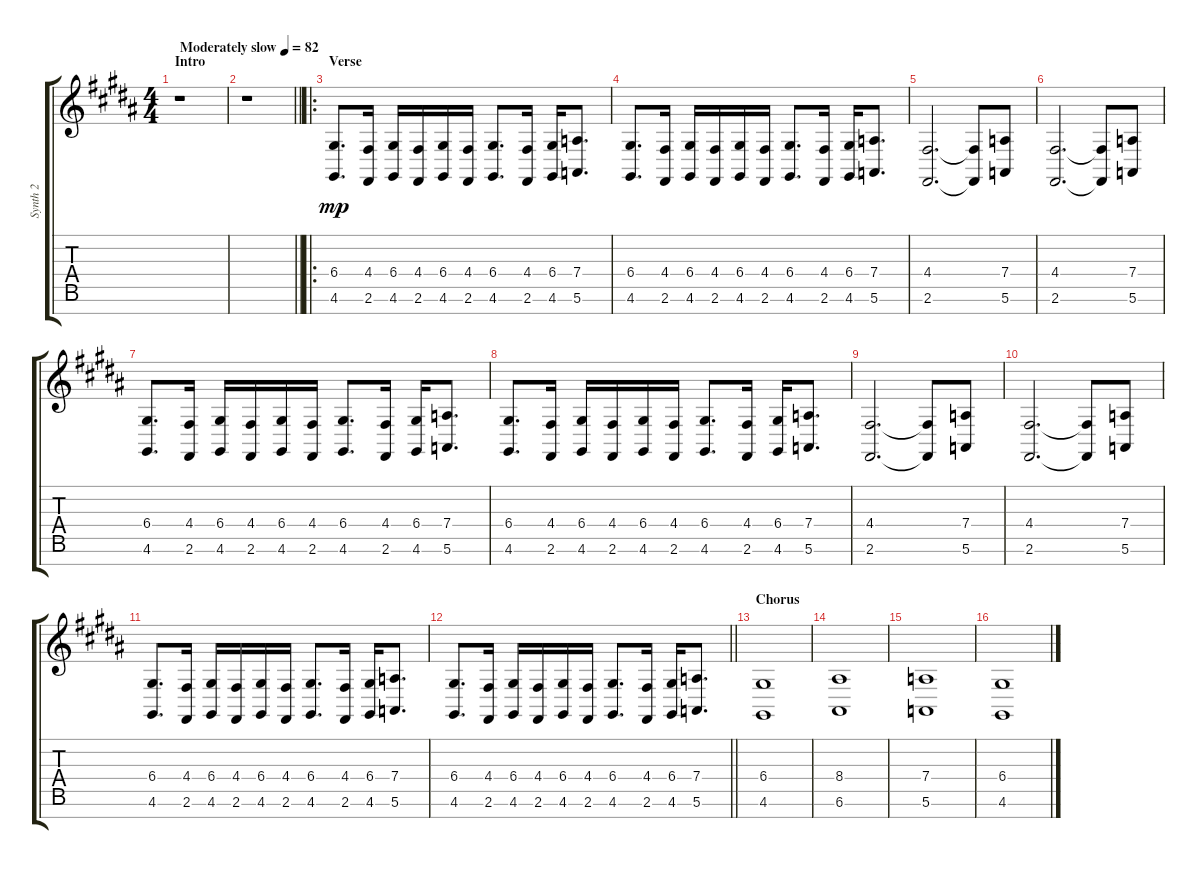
\track ("Synth 2" "Synth 2") {instrument lead1square}
\staff {score tabs}
\tuning (E4 B3 G3 D3 A2 E2 B1) {hide}
\ts (4 4)
\section ("" "Intro")
\tempo (82 "Moderately slow")
\clef g2
\ks b
r.1{dy mp instrument lead1square} |
\barLineRight lightlight
r.1 |
\ro
\section ("" "Verse")
(6.4 4.6).8{d} (4.4 2.6).16 (6.4 4.6).16 (4.4 2.6).16 (6.4 4.6).16 (4.4 2.6).16 (6.4 4.6).8{d} (4.4 2.6).16 (6.4 4.6).16 (7.4 5.6).8{d} |
(6.4 4.6).8{d} (4.4 2.6).16 (6.4 4.6).16 (4.4 2.6).16 (6.4 4.6).16 (4.4 2.6).16 (6.4 4.6).8{d} (4.4 2.6).16 (6.4 4.6).16 (7.4 5.6).8{d} |
(4.4 2.6).2{d} (4.4{t} 2.6{t}).8 (7.4 5.6).8 |
(4.4 2.6).2{d} (4.4{t} 2.6{t}).8 (7.4 5.6).8 |
(6.4 4.6).8{d} (4.4 2.6).16 (6.4 4.6).16 (4.4 2.6).16 (6.4 4.6).16 (4.4 2.6).16 (6.4 4.6).8{d} (4.4 2.6).16 (6.4 4.6).16 (7.4 5.6).8{d} |
(6.4 4.6).8{d} (4.4 2.6).16 (6.4 4.6).16 (4.4 2.6).16 (6.4 4.6).16 (4.4 2.6).16 (6.4 4.6).8{d} (4.4 2.6).16 (6.4 4.6).16 (7.4 5.6).8{d} |
(4.4 2.6).2{d} (4.4{t} 2.6{t}).8 (7.4 5.6).8 |
(4.4 2.6).2{d} (4.4{t} 2.6{t}).8 (7.4 5.6).8 |
(6.4 4.6).8{d} (4.4 2.6).16 (6.4 4.6).16 (4.4 2.6).16 (6.4 4.6).16 (4.4 2.6).16 (6.4 4.6).8{d} (4.4 2.6).16 (6.4 4.6).16 (7.4 5.6).8{d} |
\barLineRight lightlight
(6.4 4.6).8{d} (4.4 2.6).16 (6.4 4.6).16 (4.4 2.6).16 (6.4 4.6).16 (4.4 2.6).16 (6.4 4.6).8{d} (4.4 2.6).16 (6.4 4.6).16 (7.4 5.6).8{d} |
\section ("" "Chorus")
(6.4 4.6).1 |
(8.4 6.6).1 |
(7.4 5.6).1 |
(6.4 4.6).1
